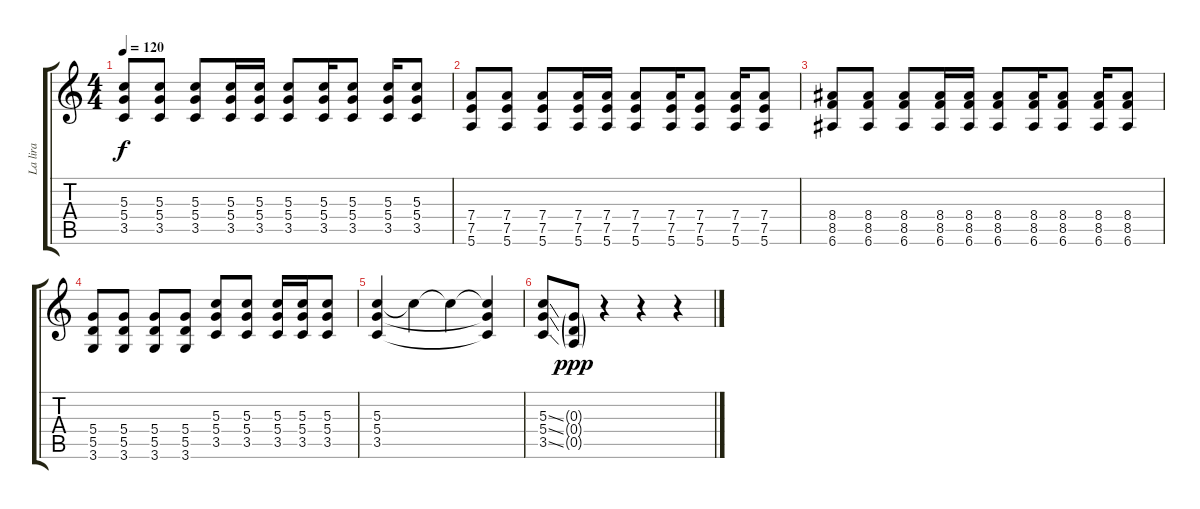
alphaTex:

\track ("La lira" "La lira") {instrument overdrivenguitar}
\staff {score tabs}
\tuning (E4 B3 G3 D3 A2 E2) {hide}
\ts (4 4)
\tempo 120
\clef g2
\ks c
(5.3 5.4 3.5).8{dy f} (5.3 5.4 3.5).8 (5.3 5.4 3.5).8 (5.3 5.4 3.5).16 (5.3 5.4 3.5).16 (5.3 5.4 3.5).8 (5.3 5.4 3.5).16 (5.3 5.4 3.5).8 (5.3 5.4 3.5).16 (5.3 5.4 3.5).8 |
(7.4 7.5 5.6).8 (7.4 7.5 5.6).8 (7.4 7.5 5.6).8 (7.4 7.5 5.6).16 (7.4 7.5 5.6).16 (7.4 7.5 5.6).8 (7.4 7.5 5.6).16 (7.4 7.5 5.6).8 (7.4 7.5 5.6).16 (7.4 7.5 5.6).8 |
(8.4 8.5 6.6).8 (8.4 8.5 6.6).8 (8.4 8.5 6.6).8 (8.4 8.5 6.6).16 (8.4 8.5 6.6).16 (8.4 8.5 6.6).8 (8.4 8.5 6.6).16 (8.4 8.5 6.6).8 (8.4 8.5 6.6).16 (8.4 8.5 6.6).8 |
(5.4 5.5 3.6).8 (5.4 5.5 3.6).8 (5.4 5.5 3.6).8 (5.4 5.5 3.6).8 (5.3 5.4 3.5).8 (5.3 5.4 3.5).8 (5.3 5.4 3.5).16 (5.3 5.4 3.5).16 (5.3 5.4 3.5).8 |
(5.3 5.4 3.5).4 5.3{t}.4 5.3{t}.4 (5.3{t} 5.4{t} 3.5{t}).4 |
(5.3{ss} 5.4{ss} 3.5{ss}).8 (0.3{g} 0.4{g} 0.5{g}).8{dy ppp} r.4 r.4 r.4
